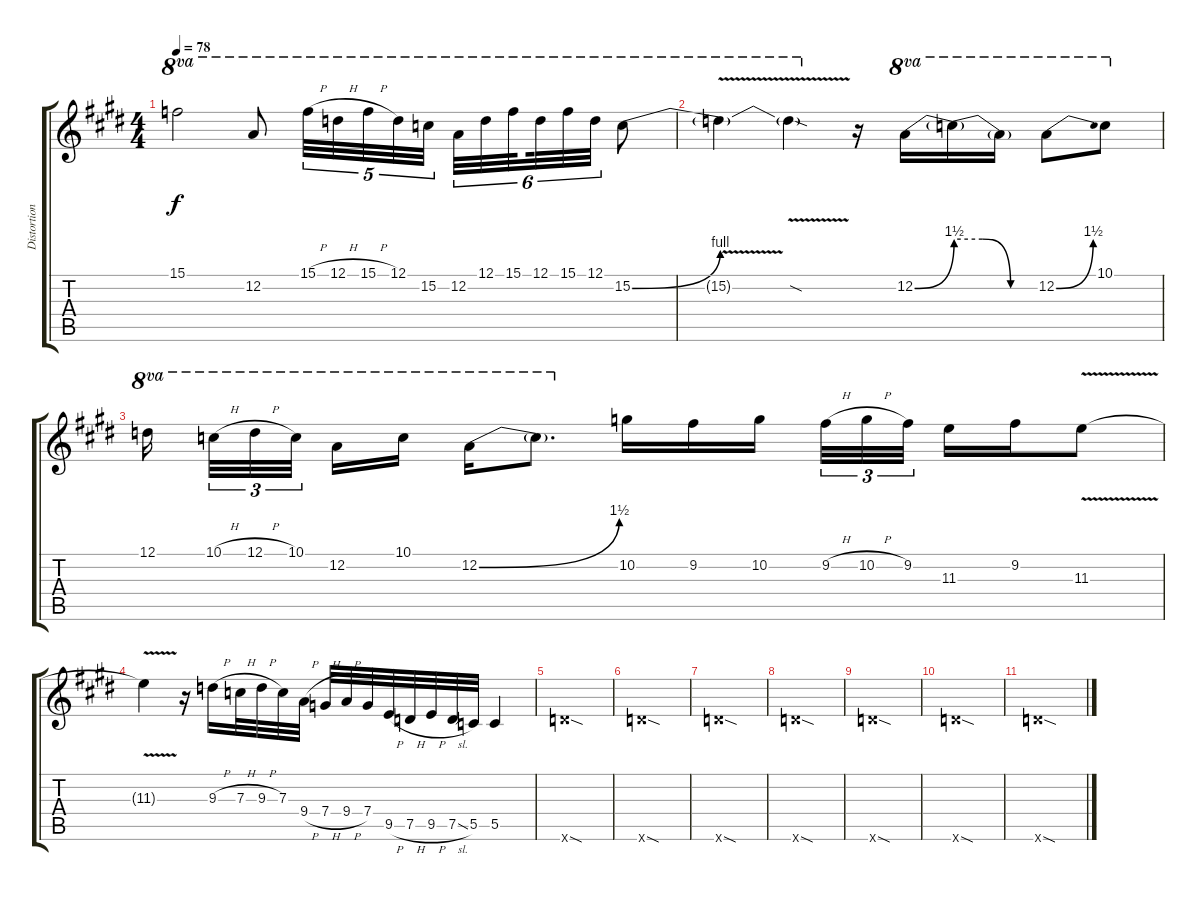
\track ("Distortion" "Distortion") {instrument distortionguitar}
\staff {score tabs}
\tuning (D4 A3 F3 C3 G2 D2) {hide}
\ts (4 4)
\tempo 78
\clef g2
\ks e
15.1.2{ot 8va dy f} 12.2.8{ot 8va} 15.1{h}.32{tu (5 4) ot 8va} 12.1{h}.32{tu (5 4) ot 8va} 15.1{h}.32{tu (5 4) ot 8va} 12.1.32{tu (5 4) ot 8va} 15.2.32{tu (5 4) ot 8va} 12.2.32{tu (6 4) ot 8va} 12.1.32{tu (6 4) ot 8va} 15.1.32{tu (6 4) ot 8va beam splitsecondary} 12.1.32{tu (6 4) ot 8va} 15.1.32{tu (6 4) ot 8va} 12.1.32{tu (6 4) ot 8va} 15.2{be (bend 0 0 60 4)}.8{ot 8va} |
\ks c#minor
15.2{v t}.4{ot 8va} 15.2{sod t}.4{ot 8va} r.16 12.2{be (bend 0 0 60 6)}.16{ot 8va} 12.2{be (custom 0 6 20 6 40 0 60 0) t}.16{ot 8va} 12.2{t}.16{ot 8va} 12.2{be (bend 0 0 60 6)}.8{ot 8va} 10.1.8{ot 8va} |
\ks e
12.1.16{ot 8va beam splitsecondary} 10.1{h}.32{tu (3 2) ot 8va} 12.1{h}.32{tu (3 2) ot 8va} 10.1.32{tu (3 2) ot 8va beam splitsecondary} 12.2.16{ot 8va} 10.1.16{ot 8va} 12.2{be (bend 0 0 60 6)}.16{ot 8va} 12.2{t}.8{d ot 8va} 10.2.16 9.2.16 10.2.16{beam splitsecondary} 9.2{h}.32{tu (3 2)} 10.2{h}.32{tu (3 2)} 9.2.32{tu (3 2)} 11.3.16 9.2.16 11.3{v}.8 |
\ks c#minor
11.3{v t}.4 r.16 9.3{h}.16 7.3{h}.32 9.3{h}.32 7.3.32 9.4{h}.32 7.4{h}.32 9.4{h}.32 7.4.32 9.5{h}.32 7.5{h}.32 9.5{h}.32 7.5{sl}.32 5.5.32 5.5.4 |
\ks e
12.6{sod x}.1 |
\ks c#minor
12.6{sod x}.1 |
12.6{sod x}.1 |
12.6{sod x}.1 |
12.6{sod x}.1 |
12.6{sod x}.1 |
12.6{sod x}.1
